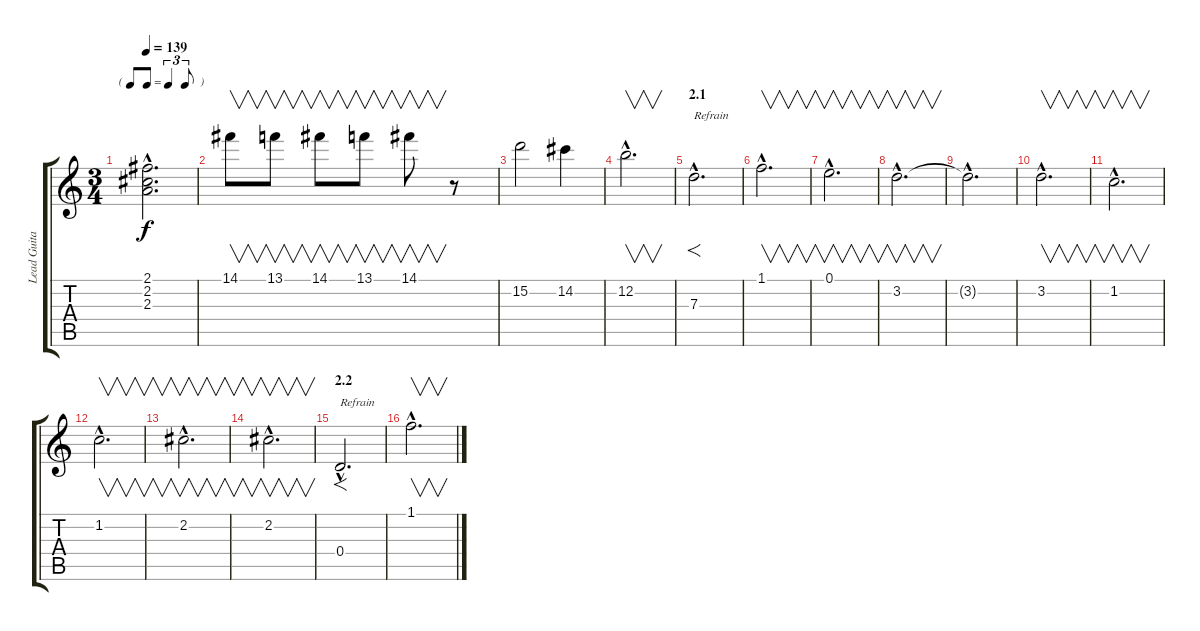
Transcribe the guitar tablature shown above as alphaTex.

\track ("Lead Guitar" "Lead Guita") {instrument electricguitarjazz}
\staff {score tabs}
\tuning (E4 B3 G3 D3 A2 E2) {hide}
\ts (3 4)
\tf triplet8th
\tempo 139
\clef g2
\ks c
(2.1{hac} 2.2{hac} 2.3{hac}).2{d dy f} |
14.1.8{v} 13.1.8{v} 14.1.8{v} 13.1.8{v} 14.1.8{v} r.8 |
15.2.2 14.2.4 |
12.2{hac}.2{v d} |
\section ("" "2.1")
7.3{hac}.2{f d txt "Refrain"} |
1.1{hac}.2{v d} |
0.1{hac}.2{v d} |
3.2{hac}.2{v d} |
3.2{hac t}.2{d} |
3.2{hac}.2{v d} |
1.2{hac}.2{v d} |
1.2{hac}.2{v d} |
2.2{hac}.2{v d} |
2.2{hac}.2{v d} |
\section ("" "2.2")
0.4{hac}.2{f d txt "Refrain"} |
1.1{hac}.2{v d}
